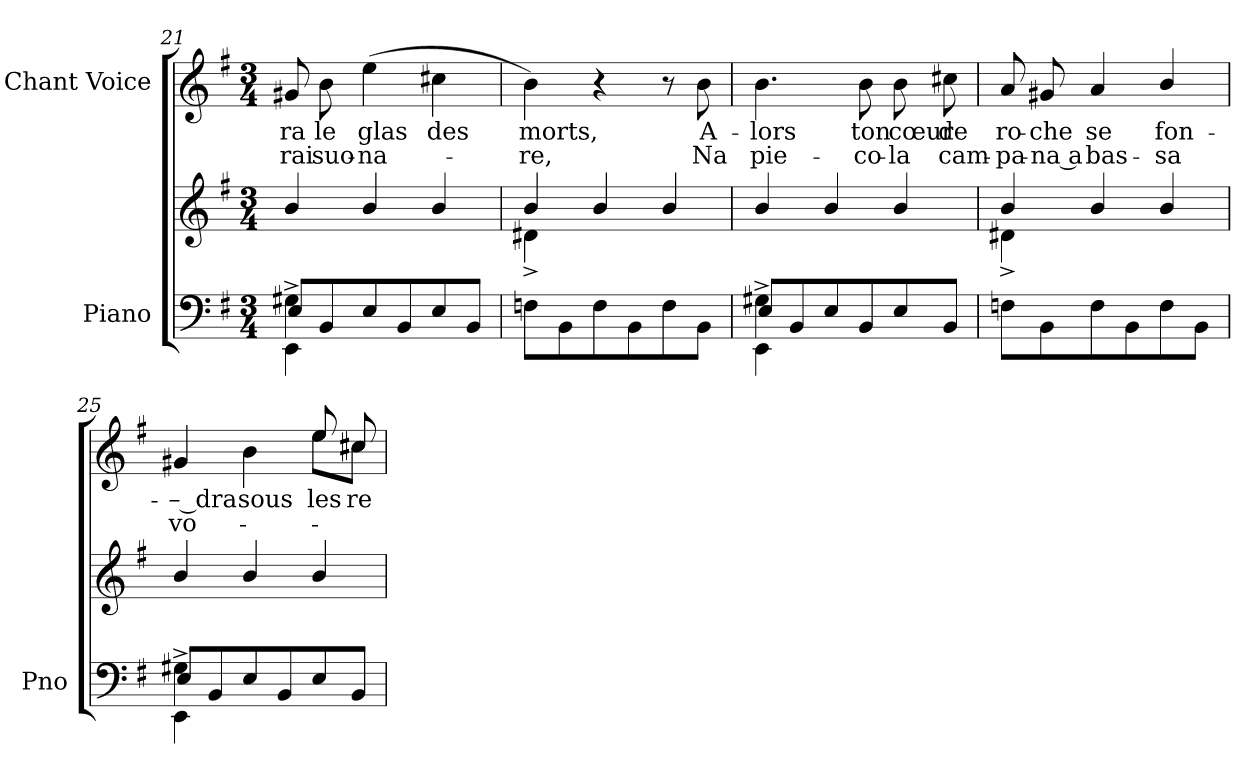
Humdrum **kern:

**kern	**kern	**kern	**text	**text
*part2	*part2	*part1	*part1	*part1
*staff3	*staff2	*staff1	*staff1	*staff1
*I"Piano	*	*I"Chant Voice	*	*
*I'Pno	*	*	*	*
*clefF4	*clefG2	*clefG2	*	*
*k[f#]	*k[f#]	*k[f#]	*	*
*M3/4	*M3/4	*M3/4	*	*
=21	=21	=21	=21	=21
*^	*	*	*	*
*	*^	*	*	*	*
!	!	!	!	!	!LO:LY:b	!LO:LY:b
4G#X^\	8E/L	4EE\	4b/	8g#X/	-ra	-rai
!	!	!	!	!	!LO:LY:b	!LO:LY:b
.	8BB/	.	.	8b\	le	suo-
!	!	!	!	!	!LO:LY:b	!LO:LY:b
2ryy	8E/	2ryy	4b/	(4ee\	glas	-na-
.	8BB/	.	.	.	.	.
!	!	!	!	!	!LO:LY:b	!
.	8E/	.	4b/	4cc#X\	des	.
.	8BB/J	.	.	.	.	.
*	*v	*v	*	*	*	*
=22	=22	=22	=22	=22	=22
*	*	*^	*	*	*
!	!	!	!	!	!LO:LY:b	!LO:LY:b
*v	*v	*	*	*	*	*
8Fn\L	4b/	4d#X^\	4b\)	morts,	-re,
8BB\	.	.	.	.	.
8F\	4b/	2ryy	4r	.	.
8BB\	.	.	.	.	.
8F\	4b/	.	8r	.	.
!	!	!	!	!LO:LY:b	!LO:LY:b
8BB\J	.	.	8b\	A-	Na
*	*v	*v	*	*	*
=23	=23	=23	=23	=23
*^	*	*	*	*
*	*^	*	*	*	*
!	!	!	!	!	!LO:LY:b	!LO:LY:b
4G#X^\	8E/L	4EE\	4b/	4.b\	-lors	pie-
.	8BB/	.	.	.	.	.
2ryy	8E/	2ryy	4b/	.	.	.
!	!	!	!	!	!LO:LY:b	!LO:LY:b
.	8BB/	.	.	8b\	ton	-co-
!	!	!	!	!	!LO:LY:b	!LO:LY:b
.	8E/	.	4b/	8b\	cœur	-la
!	!	!	!	!	!LO:LY:b	!LO:LY:b
.	8BB/J	.	.	8cc#X\	de	cam-
*	*v	*v	*	*	*	*
!!LO:PB:g=z
=24	=24	=24	=24	=24	=24
*	*	*^	*	*	*
!	!	!	!	!	!LO:LY:b	!LO:LY:b
*v	*v	*	*	*	*	*
8Fn\L	4b/	4d#X^\	8a/	ro-	-pa-
!	!	!	!	!LO:LY:b	!LO:LY:b
8BB\	.	.	8g#X/	-che	-na a
!	!	!	!	!LO:LY:b	!LO:LY:b
8F\	4b/	2ryy	4a/	se	bas-
8BB\	.	.	.	.	.
!	!	!	!	!LO:LY:b	!LO:LY:b
8F\	4b/	.	4b/	fon-	-sa
8BB\J	.	.	.	.	.
*	*v	*v	*	*	*
!!LO:PB:g=z
=25	=25	=25	=25	=25
*^	*	*	*	*
*	*^	*	*	*	*
!	!	!	!	!	!LO:LY:b	!LO:LY:b
*	*	*	*	*^	*	*
4G#X^\	8E/L	4EE\	4b/	4g#X/	2ryy	-– dra	vo-
.	8BB/	.	.	.	.	.	.
!	!	!	!	!	!	!LO:LY:b	!
2ryy	8E/	2ryy	4b/	4b\	.	sous	.
.	8BB/	.	.	.	.	.	.
!	!	!	!	!	!	!LO:LY:b	!
.	8E/	.	4b/	8ee/	8ee\L	les	.
!	!	!	!	!	!	!LO:LY:b	!
.	8BB/J	.	.	8cc#X/	8cc#\J	re-	.
*v	*v	*v	*	*v	*v	*	*
=	=	=	=	=
*-	*-	*-	*-	*-
